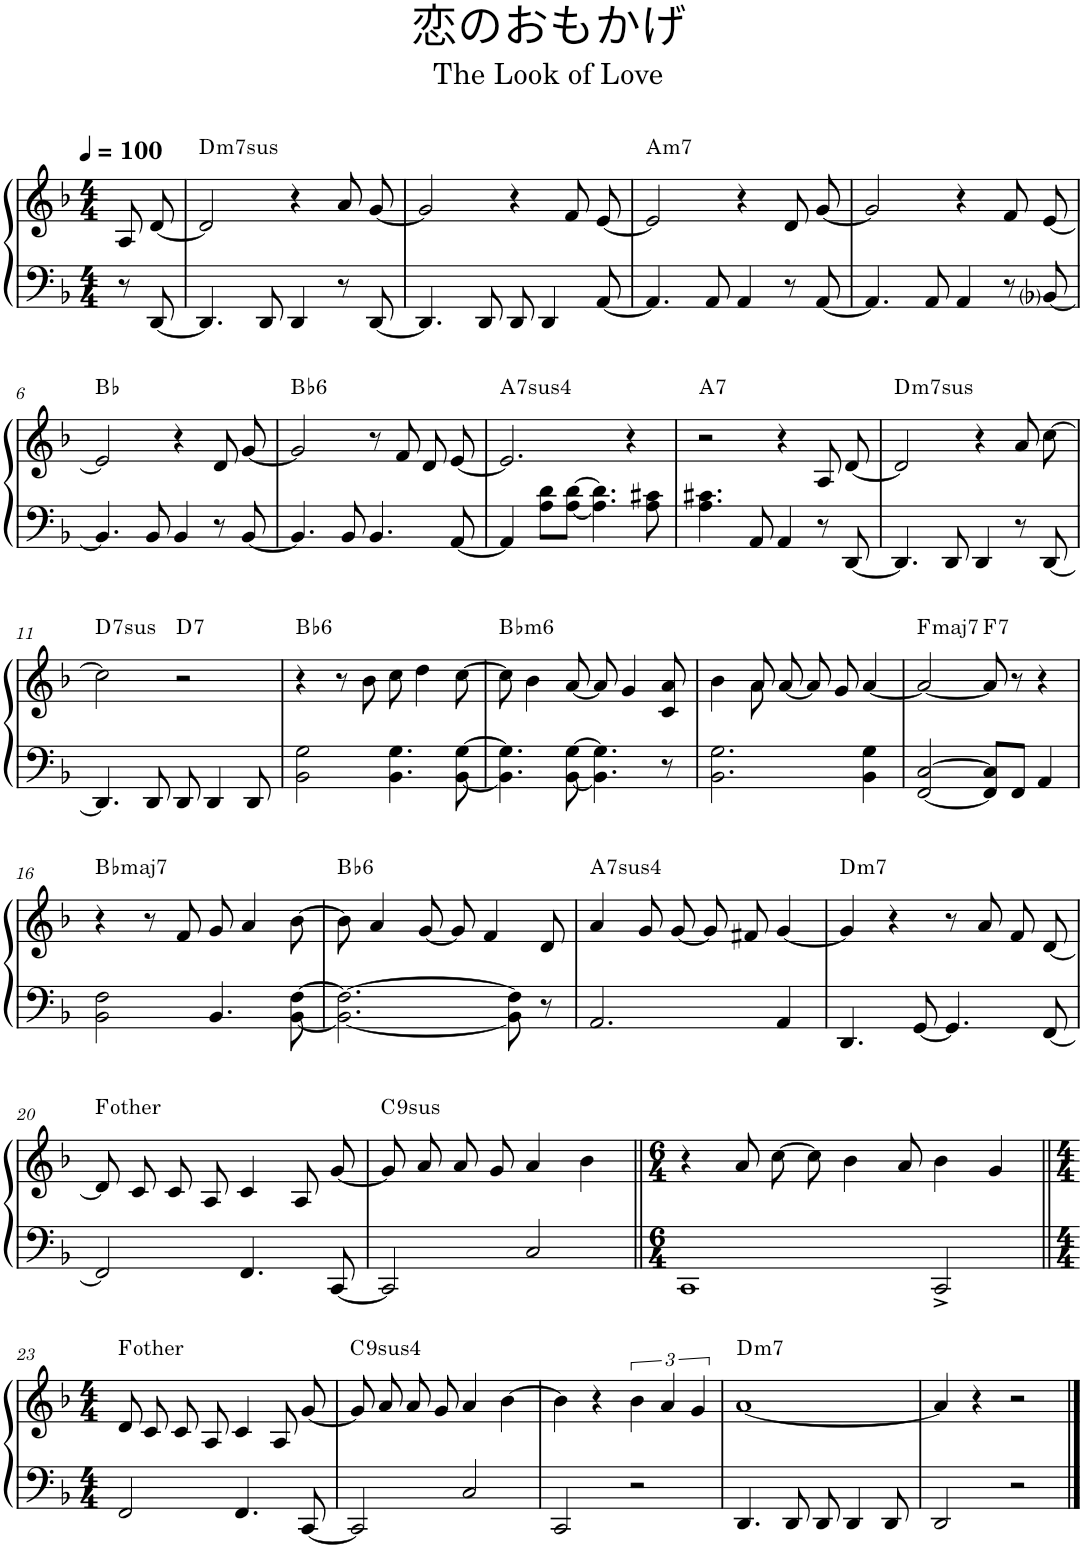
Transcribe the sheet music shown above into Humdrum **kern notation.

**kern	**kern	**harte
*part1	*part1	*part1
*staff2	*staff1	*
*I"Piano	*	*
*I'Pno.	*	*
*clefF4	*clefG2	*
*k[b-]	*k[b-]	*
*F:	*F:	*
*M4/4	*M4/4	*
*MM100	*MM100	*
=1	=1	=1
8r	8A/L	.
[8DD/	[8d/J	.
=2	=2	=2
!	!	!LO:H:kt=7sus
4.DD/]	2d/]	D:sus4(7)
8DD/	.	.
4DD/	4r	.
8r	8a/L	.
[8DD/	[8g/J	.
=3	=3	=3
4.DD/]	2g/]	.
8DD/	.	.
8DD/	4r	.
4DD/	.	.
.	8f/L	.
[8AA/	[8e/J	.
=4	=4	=4
!	!	!LO:H:kt=m7
4.AA/]	2e/]	A:min7
8AA/	.	.
4AA/	4r	.
8r	8d/L	.
[8AA/	[8g/J	.
=5	=5	=5
4.AA/]	2g/]	.
8AA/	.	.
4AA/	4r	.
8r	8f/L	.
[8BB-i/	[8e/J	.
!!LO:LB:g=z
=6	=6	=6
!	!	!LO:H:kt=♭
4.BB-/]	2e/]	.
8BB-/	.	.
4BB-/	4r	.
8r	8d/L	.
[8BB-/	[8g/J	.
=7	=7	=7
!	!	!LO:H:kt=♭
4.BB-/]	2g/]	.
8BB-/	.	.
4.BB-/	8r	.
.	8f/	.
.	8d/L	.
[8AA/	[8e/J	.
=8	=8	=8
!	!	!LO:H:kt=74
4AA/]	2.e/]	A:sus4(7)
8A\ 8d\L	.	.
[8A\ [8d\J	.	.
4.A\] 4.d\]	.	.
.	4r	.
8A\ 8c#X\	.	.
=9	=9	=9
!	!	!LO:H:kt=7
4.A\ 4.c#X\	2r	A:7
8AA/	.	.
4AA/	4r	.
8r	8A/L	.
[8DD/	[8d/J	.
=10	=10	=10
!	!	!LO:H:kt=7sus
4.DD/]	2d/]	D:sus4(7)
8DD/	.	.
4DD/	4r	.
8r	8a\L	.
[8DD/	[8cc\J	.
!!LO:LB:g=z
=11	=11	=11
!	!	!LO:H:kt=7sus
4.DD/]	2cc\]	D:sus4(7)
8DD/	.	.
!	!	!LO:H:kt=7
8DD/	2r	D:7
4DD/	.	.
8DD/	.	.
=12	=12	=12
!	!	!LO:H:kt=♭
2BB-\ 2G\	4r	.
.	8r	.
.	8b-\	.
4.BB-\ 4.G\	8cc\	.
.	4dd\	.
[8BB-\ [8G\	[8cc\	.
=13	=13	=13
!	!	!LO:H:kt=♭m
4.BB-\] 4.G\]	8cc\]	.
.	4b-\	.
[8BB-\ [8G\	[8a/	.
4.BB-\] 4.G\]	8a/]	.
.	4g/	.
8r	8c/ 8a/	.
=14	=14	=14
*	*^	*
2.BB-\ 2.G\	4ryy	4b-\	.
.	8a/L	8a\	.
.	[8a/J	2ryy	.
.	8a/L]	.	.
.	8g/J	.	.
4BB-\ 4G\	[4a/	.	.
.	.	8ryy	.
=15	=15	=15	=15
!	!	!	!LO:H:kt=maj7
*	*v	*v	*
[2FF/ [2C/	2a/_	F:maj7
!	!	!LO:H:kt=7
8FF/] 8C/]L	8a/]	F:7
8FF/J	8r	.
4AA/	4r	.
!!LO:LB:g=z
=16	=16	=16
!	!	!LO:H:kt=♭maj
2BB-\ 2F\	4r	.
.	8r	.
.	8f/	.
4.BB-/	8g/	.
.	4a/	.
[8BB-\ [8F\	[8b-\	.
=17	=17	=17
!	!	!LO:H:kt=♭
2.BB-\_ 2.F\_	8b-\]	.
.	4a/	.
.	[8g/	.
.	8g/]	.
.	4f/	.
8BB-\] 8F\]	.	.
8r	8d/	.
=18	=18	=18
!	!	!LO:H:kt=74
2.AA/	4a/	A:sus4(7)
.	8g/L	.
.	[8g/J	.
.	8g/L]	.
.	8f#X/J	.
4AA/	[4g/	.
=19	=19	=19
!	!	!LO:H:kt=m7
4.DD/	4g/]	D:min7
.	4r	.
[8GG/	.	.
4.GG/]	8r	.
.	8a/	.
.	8f/L	.
[8FF/	[8d/J	.
!!LO:LB:g=z
=20	=20	=20
2FF/]	8d/L]	F:dim
.	8c/J	.
.	8c/L	.
.	8A/J	.
4.FF/	4c/	.
.	8A/L	.
[8CC/	[8g/J	.
=21	=21	=21
!	!	!LO:H:kt=9sus
2CC/]	8g/L]	C:sus4(7,9)
.	8a/J	.
.	8a/L	.
.	8g/J	.
2C/	4a/	.
.	4b-\	.
=22||	=22||	=22||
*M6/4	*M6/4	*
1CC	4r	.
.	8a\L	.
.	[8cc\	.
.	8cc\J]	.
.	4b-\	.
.	8a/	.
2CC^/	4b-\	.
.	4g/	.
!!LO:LB:g=z
=23||	=23||	=23||
*M4/4	*M4/4	*
2FF/	8d/L	F:dim
.	8c/J	.
.	8c/L	.
.	8A/J	.
4.FF/	4c/	.
.	8A/L	.
[8CC/	[8g/J	.
=24	=24	=24
!	!	!LO:H:kt=94
2CC/]	8g/L]	C:sus4(7,9)
.	8a/J	.
.	8a/L	.
.	8g/J	.
2C/	4a/	.
.	[4b-\	.
=25	=25	=25
2CC/	4b-\]	.
.	4r	.
2r	6b-\	.
.	6a/	.
.	6g/	.
=26	=26	=26
!	!	!LO:H:kt=m7
4.DD/	[1a	D:min7
8DD/	.	.
8DD/	.	.
4DD/	.	.
8DD/	.	.
=27	=27	=27
2DD/	4a/]	.
.	4r	.
2r	2r	.
==	==	==
*-	*-	*-
